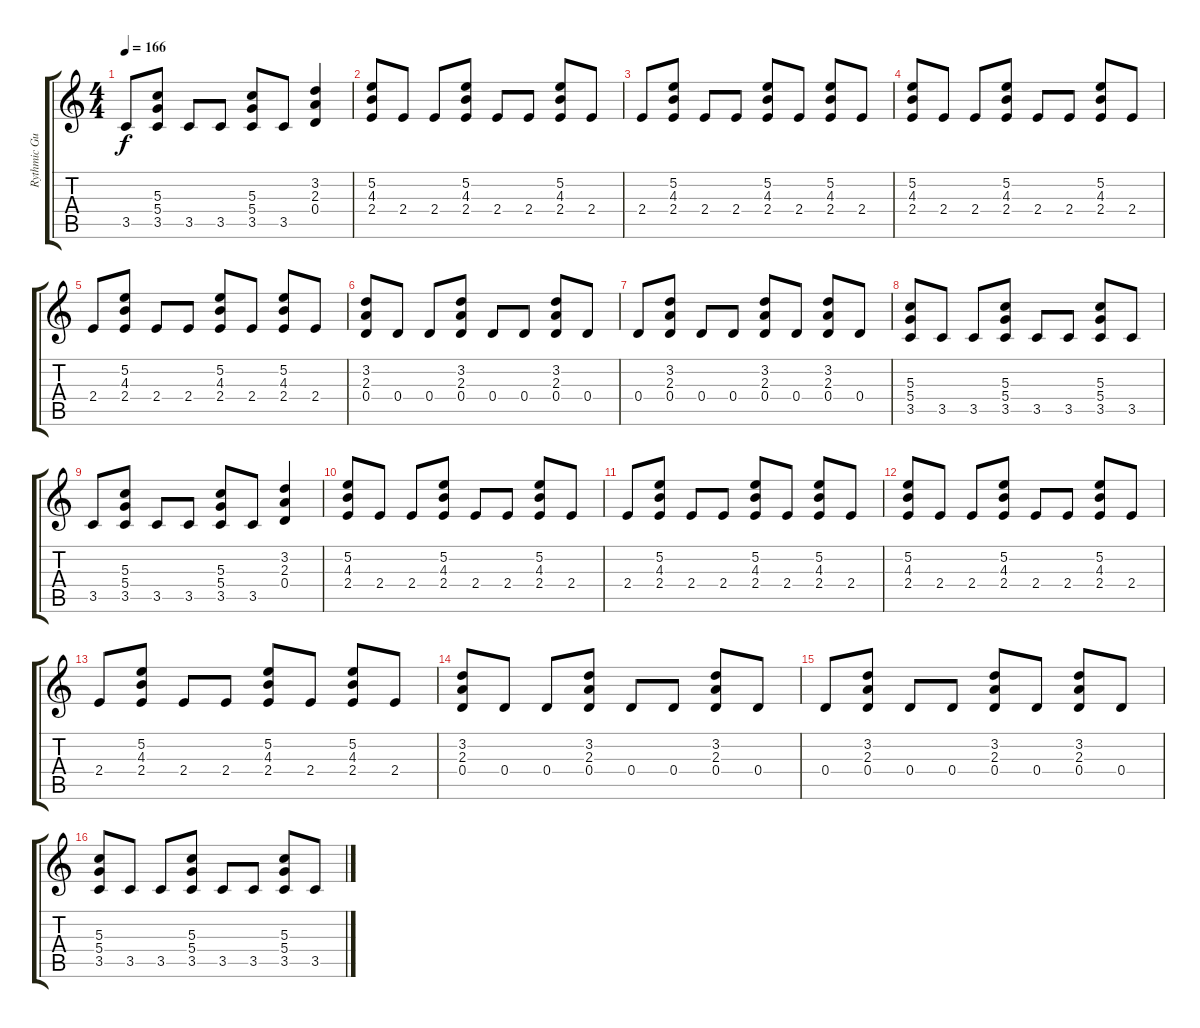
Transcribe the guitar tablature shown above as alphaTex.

\track ("Rythmic Guitar" "Rythmic Gu") {instrument distortionguitar}
\staff {score tabs}
\tuning (E4 B3 G3 D3 A2 E2) {hide}
\ts (4 4)
\tempo 166
\clef g2
\ks c
3.5.8{dy f} (5.3 5.4 3.5).8 3.5.8 3.5.8 (5.3 5.4 3.5).8 3.5.8 (3.2 2.3 0.4).4 |
(5.2 4.3 2.4).8 2.4.8 2.4.8 (5.2 4.3 2.4).8 2.4.8 2.4.8 (5.2 4.3 2.4).8 2.4.8 |
2.4.8 (5.2 4.3 2.4).8 2.4.8 2.4.8 (5.2 4.3 2.4).8 2.4.8 (5.2 4.3 2.4).8 2.4.8 |
(5.2 4.3 2.4).8 2.4.8 2.4.8 (5.2 4.3 2.4).8 2.4.8 2.4.8 (5.2 4.3 2.4).8 2.4.8 |
2.4.8 (5.2 4.3 2.4).8 2.4.8 2.4.8 (5.2 4.3 2.4).8 2.4.8 (5.2 4.3 2.4).8 2.4.8 |
(3.2 2.3 0.4).8 0.4.8 0.4.8 (3.2 2.3 0.4).8 0.4.8 0.4.8 (3.2 2.3 0.4).8 0.4.8 |
0.4.8 (3.2 2.3 0.4).8 0.4.8 0.4.8 (3.2 2.3 0.4).8 0.4.8 (3.2 2.3 0.4).8 0.4.8 |
(5.3 5.4 3.5).8 3.5.8 3.5.8 (5.3 5.4 3.5).8 3.5.8 3.5.8 (5.3 5.4 3.5).8 3.5.8 |
3.5.8 (5.3 5.4 3.5).8 3.5.8 3.5.8 (5.3 5.4 3.5).8 3.5.8 (3.2 2.3 0.4).4 |
(5.2 4.3 2.4).8 2.4.8 2.4.8 (5.2 4.3 2.4).8 2.4.8 2.4.8 (5.2 4.3 2.4).8 2.4.8 |
2.4.8 (5.2 4.3 2.4).8 2.4.8 2.4.8 (5.2 4.3 2.4).8 2.4.8 (5.2 4.3 2.4).8 2.4.8 |
(5.2 4.3 2.4).8 2.4.8 2.4.8 (5.2 4.3 2.4).8 2.4.8 2.4.8 (5.2 4.3 2.4).8 2.4.8 |
2.4.8 (5.2 4.3 2.4).8 2.4.8 2.4.8 (5.2 4.3 2.4).8 2.4.8 (5.2 4.3 2.4).8 2.4.8 |
(3.2 2.3 0.4).8 0.4.8 0.4.8 (3.2 2.3 0.4).8 0.4.8 0.4.8 (3.2 2.3 0.4).8 0.4.8 |
0.4.8 (3.2 2.3 0.4).8 0.4.8 0.4.8 (3.2 2.3 0.4).8 0.4.8 (3.2 2.3 0.4).8 0.4.8 |
(5.3 5.4 3.5).8 3.5.8 3.5.8 (5.3 5.4 3.5).8 3.5.8 3.5.8 (5.3 5.4 3.5).8 3.5.8
